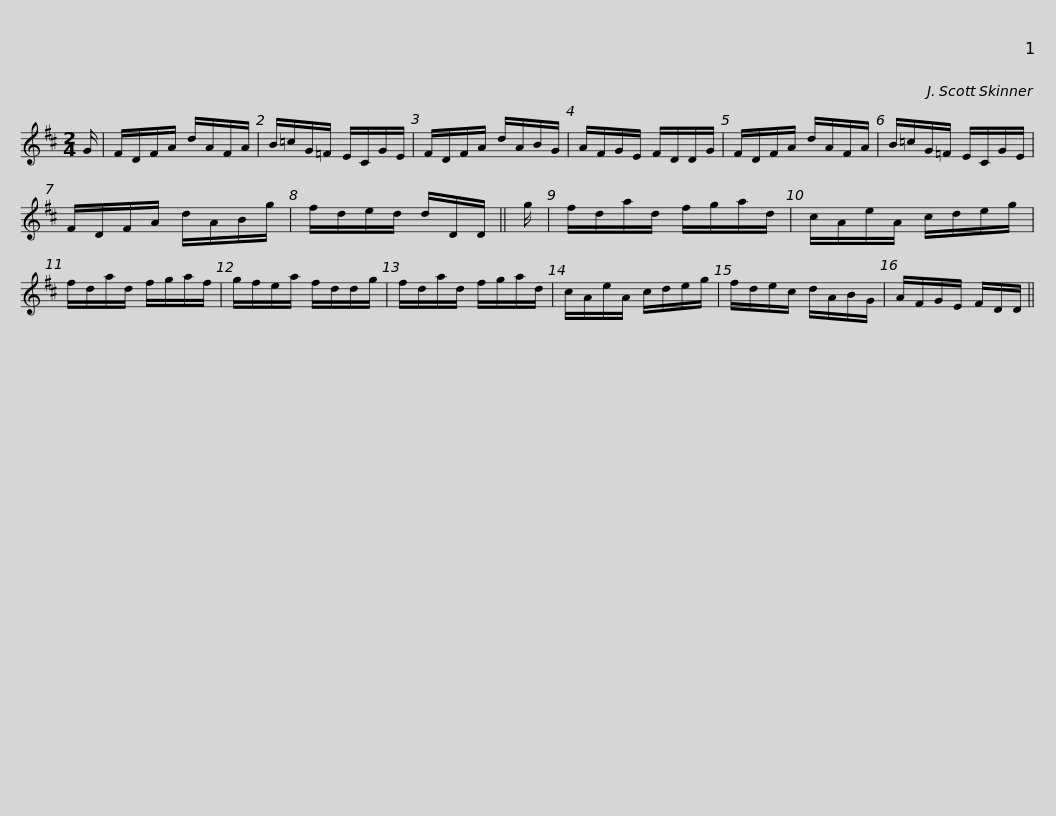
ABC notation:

X:1
L:1/8
M:2/4
I:linebreak $
K:D
V:1 treble
V:1
 G/ | F/D/F/A/ d/A/F/A/ | B/=c/G/=F/ E/C/G/E/ | F/D/F/A/ d/A/B/G/ | A/F/G/E/ F/D/D/G/ | %5
 F/D/F/A/ d/A/F/A/ |$ B/=c/G/=F/ E/C/G/E/ | F/D/F/A/ d/A/B/g/ | f/d/e/d/ d/D/D/ || g/ | %10
 f/d/a/d/ f/g/a/d/ | c/A/e/A/ c/d/e/g/ |$ f/d/a/d/ f/g/a/f/ | g/f/e/a/ f/d/d/g/ | f/d/a/d/ f/g/a/d/ | %15
 c/A/e/A/ c/d/e/g/ | f/d/e/c/ d/A/B/G/ | A/F/G/E/ F/D/D/ || %18
